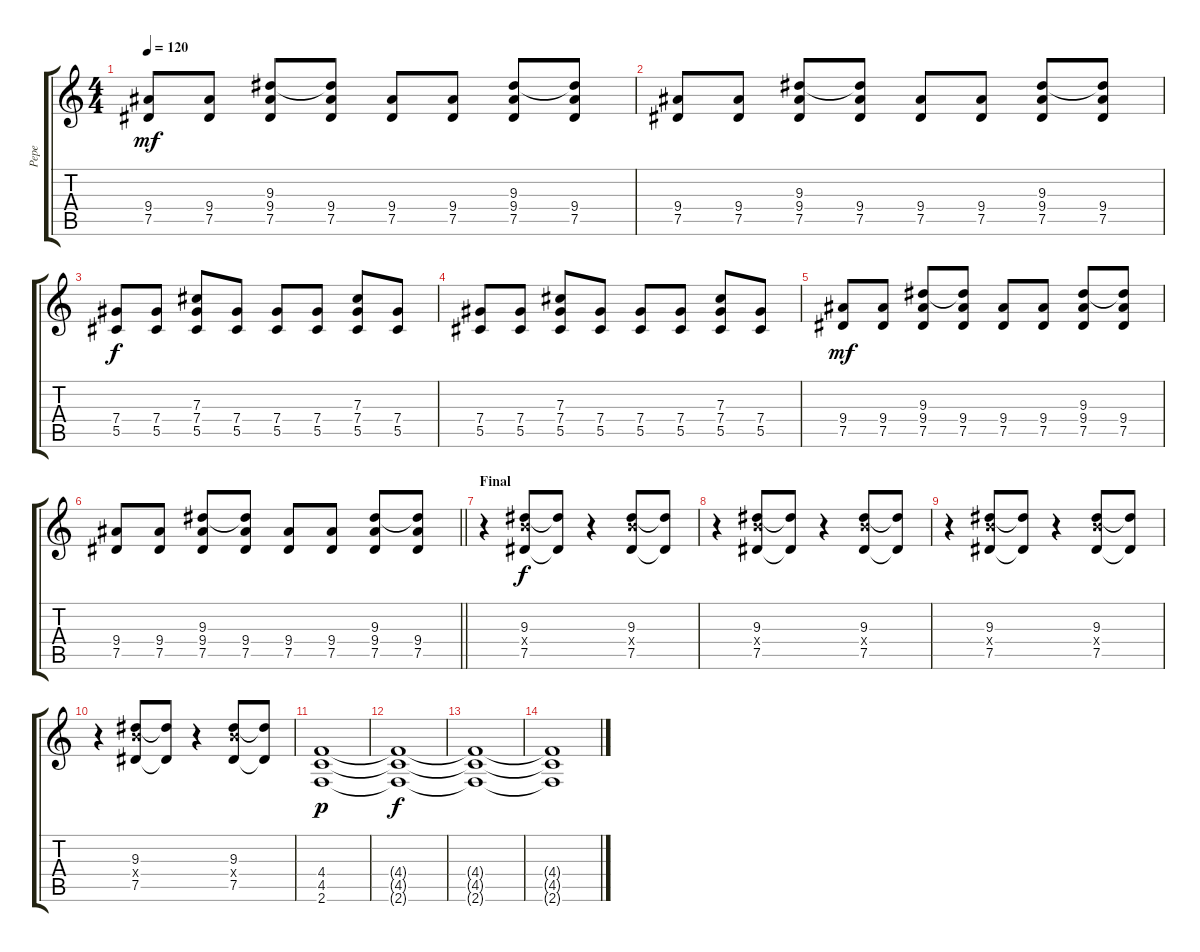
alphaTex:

\track ("Pepe" "Pepe") {instrument distortionguitar}
\staff {score tabs}
\tuning (Eb4 Bb3 Gb3 Db3 Ab2 Eb2) {hide}
\ts (4 4)
\tempo 120
\clef g2
\ks c
(9.4 7.5).8{dy mf} (9.4 7.5).8 (9.3 9.4 7.5).8 (9.3{t} 9.4 7.5).8 (9.4 7.5).8 (9.4 7.5).8 (9.3 9.4 7.5).8 (9.3{t} 9.4 7.5).8 |
(9.4 7.5).8 (9.4 7.5).8 (9.3 9.4 7.5).8 (9.3{t} 9.4 7.5).8 (9.4 7.5).8 (9.4 7.5).8 (9.3 9.4 7.5).8 (9.3{t} 9.4 7.5).8 |
(7.4 5.5).8{dy f} (7.4 5.5).8 (7.3 7.4 5.5).8 (7.4 5.5).8 (7.4 5.5).8 (7.4 5.5).8 (7.3 7.4 5.5).8 (7.4 5.5).8 |
(7.4 5.5).8 (7.4 5.5).8 (7.3 7.4 5.5).8 (7.4 5.5).8 (7.4 5.5).8 (7.4 5.5).8 (7.3 7.4 5.5).8 (7.4 5.5).8 |
(9.4 7.5).8{dy mf} (9.4 7.5).8 (9.3 9.4 7.5).8 (9.3{t} 9.4 7.5).8 (9.4 7.5).8 (9.4 7.5).8 (9.3 9.4 7.5).8 (9.3{t} 9.4 7.5).8 |
\barLineRight lightlight
(9.4 7.5).8 (9.4 7.5).8 (9.3 9.4 7.5).8 (9.3{t} 9.4 7.5).8 (9.4 7.5).8 (9.4 7.5).8 (9.3 9.4 7.5).8 (9.3{t} 9.4 7.5).8 |
\section ("" "Final")
r.4 (9.3 10.4{x} 7.5).8{dy f} (9.3{t} 7.5{t}).8 r.4 (9.3 10.4{x} 7.5).8 (9.3{t} 7.5{t}).8 |
r.4 (9.3 10.4{x} 7.5).8 (9.3{t} 7.5{t}).8 r.4 (9.3 10.4{x} 7.5).8 (9.3{t} 7.5{t}).8 |
r.4 (9.3 10.4{x} 7.5).8 (9.3{t} 7.5{t}).8 r.4 (9.3 10.4{x} 7.5).8 (9.3{t} 7.5{t}).8 |
r.4 (9.3 10.4{x} 7.5).8 (9.3{t} 7.5{t}).8 r.4 (9.3 10.4{x} 7.5).8 (9.3{t} 7.5{t}).8 |
(4.4 4.5 2.6).1{dy p volume 0} |
(4.4{t} 4.5{t} 2.6{t}).1{dy f} |
(4.4{t} 4.5{t} 2.6{t}).1 |
(4.4{t} 4.5{t} 2.6{t}).1
